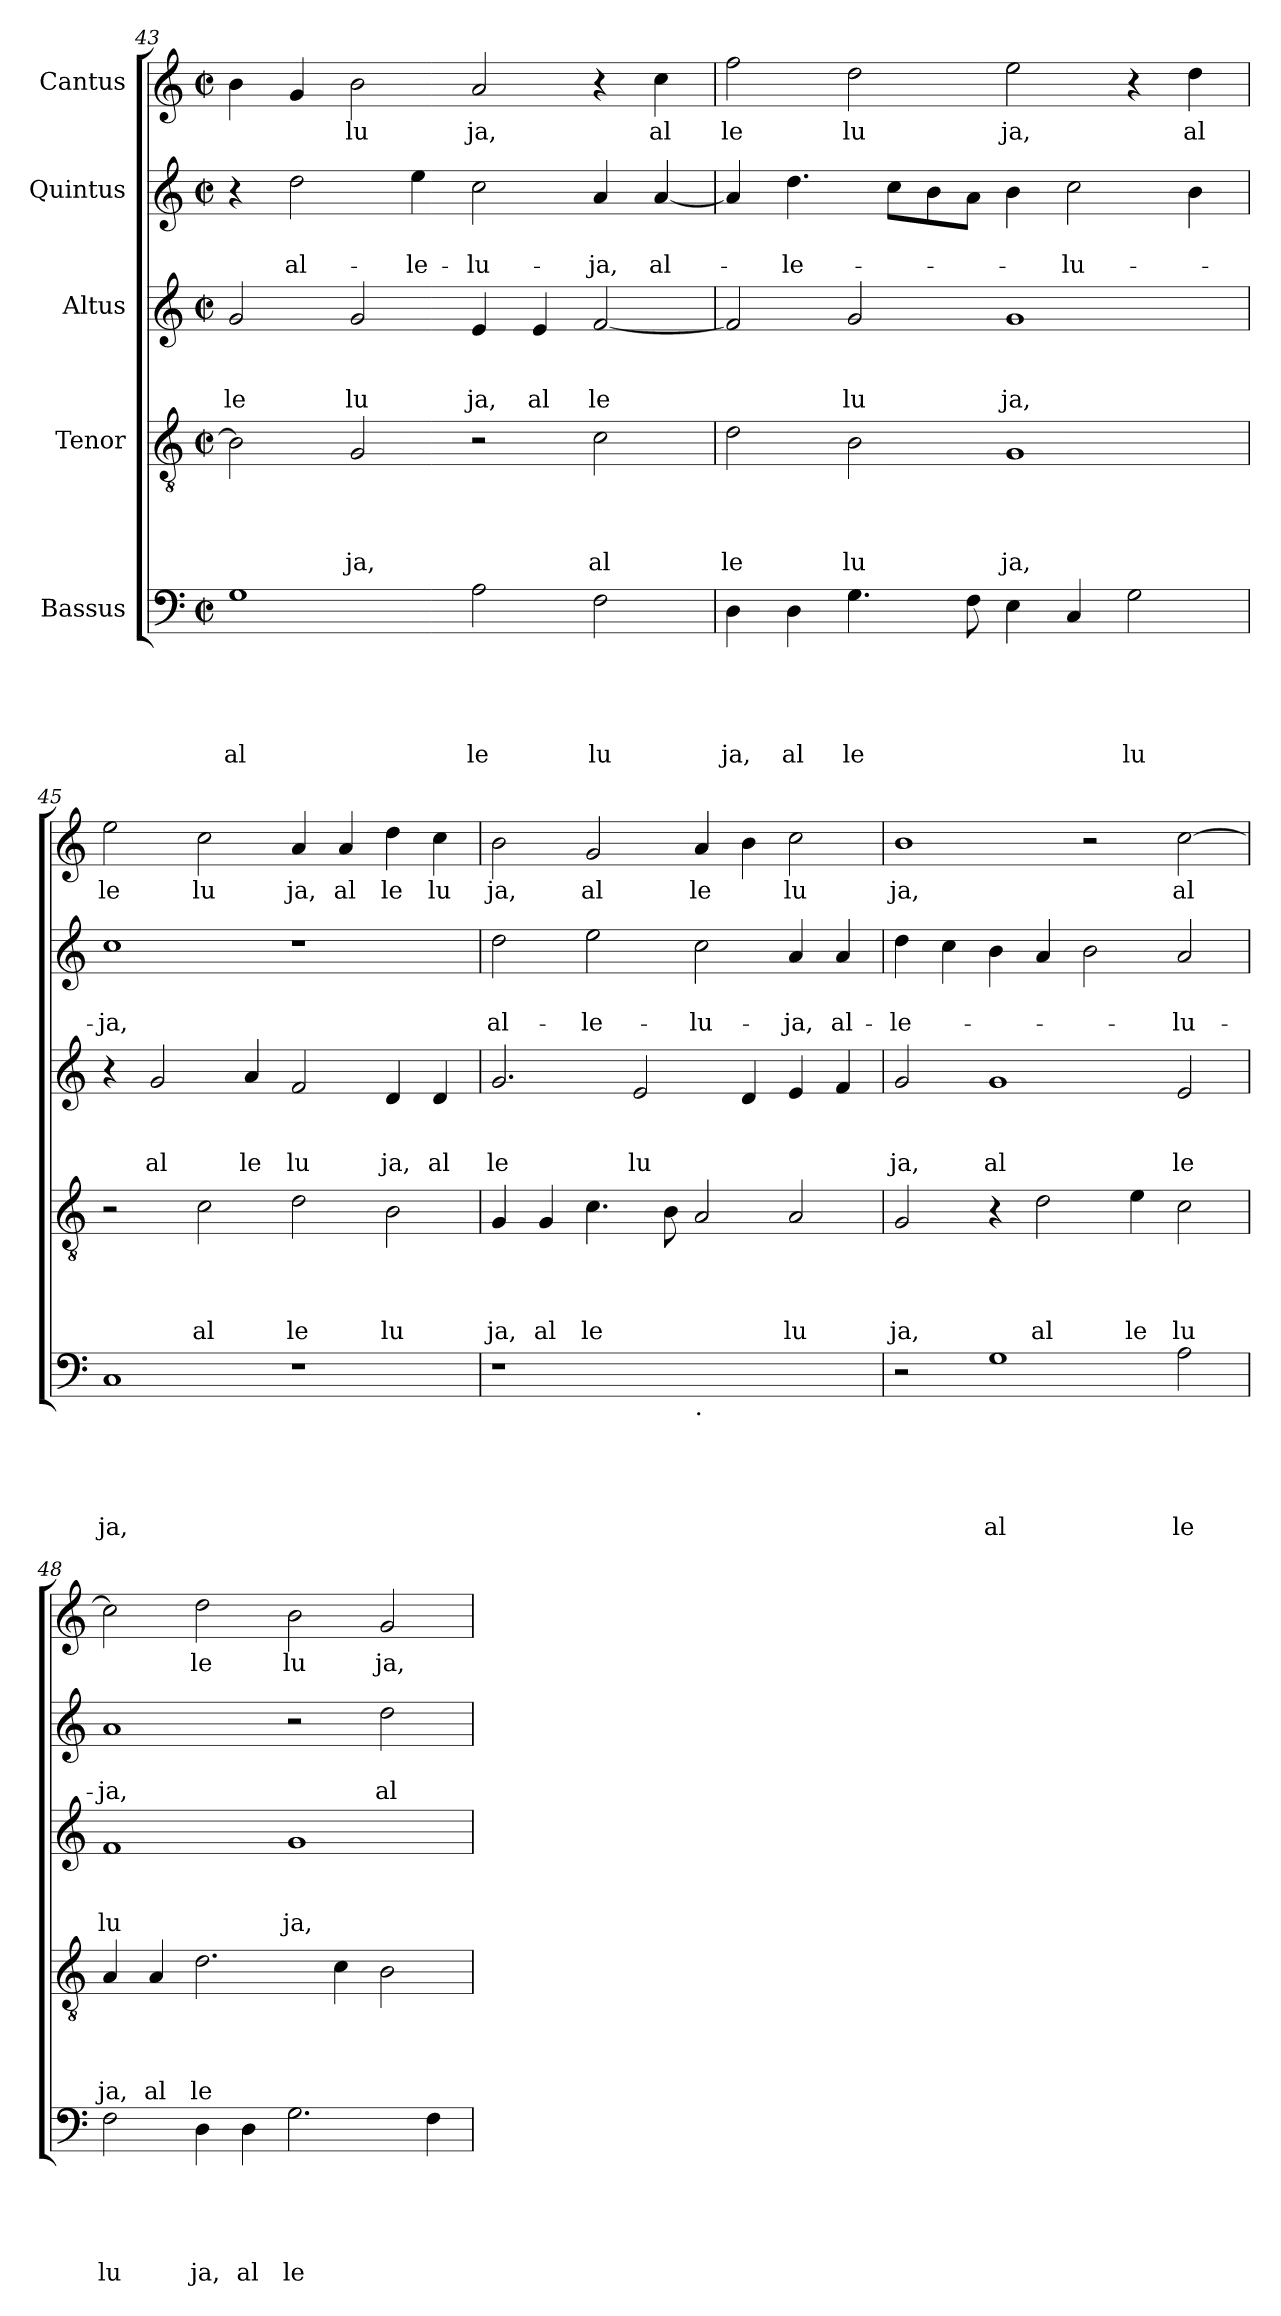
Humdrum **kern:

**kern	**text	**text	**text	**text	**text	**kern	**text	**text	**text	**text	**kern	**text	**text	**text	**kern	**text	**text	**kern	**text
*part5	*part5	*part5	*part5	*part5	*part5	*part4	*part4	*part4	*part4	*part4	*part3	*part3	*part3	*part3	*part2	*part2	*part2	*part1	*part1
*staff5	*staff5	*staff5	*staff5	*staff5	*staff5	*staff4	*staff4	*staff4	*staff4	*staff4	*staff3	*staff3	*staff3	*staff3	*staff2	*staff2	*staff2	*staff1	*staff1
*I"Bassus	*	*	*	*	*	*I"Tenor	*	*	*	*	*I"Altus	*	*	*	*I"Quintus	*	*	*I"Cantus	*
*clefF4	*	*	*	*	*	*clefGv2	*	*	*	*	*clefG2	*	*	*	*clefG2	*	*	*clefG2	*
*k[]	*	*	*	*	*	*k[]	*	*	*	*	*k[]	*	*	*	*k[]	*	*	*k[]	*
*C:	*	*	*	*	*	*C:	*	*	*	*	*C:	*	*	*	*C:	*	*	*C:	*
*M2/2	*	*	*	*	*	*M2/2	*	*	*	*	*M2/2	*	*	*	*M2/2	*	*	*M2/2	*
*met(c|)	*	*	*	*	*	*met(c|)	*	*	*	*	*met(c|)	*	*	*	*met(c|)	*	*	*met(c|)	*
=43	=43	=43	=43	=43	=43	=43	=43	=43	=43	=43	=43	=43	=43	=43	=43	=43	=43	=43	=43
!	!	!	!	!	!LO:LY:b	!	!	!	!	!	!	!	!	!LO:LY:b	!	!	!	!	!
1G	.	.	.	.	al	2B\]	.	.	.	.	2g/	.	.	le	4r	.	.	4b\	.
!	!	!	!	!	!	!	!	!	!	!	!	!	!	!	!	!	!LO:LY:b	!	!
.	.	.	.	.	.	.	.	.	.	.	.	.	.	.	2dd\	.	al-	4g/	.
!	!	!	!	!	!	!	!	!	!	!LO:LY:b	!	!	!	!LO:LY:b	!	!	!	!	!LO:LY:b
.	.	.	.	.	.	2G/	.	.	.	ja,	2g/	.	.	lu	.	.	.	2b\	lu
!	!	!	!	!	!	!	!	!	!	!	!	!	!	!	!	!	!LO:LY:b	!	!
.	.	.	.	.	.	.	.	.	.	.	.	.	.	.	4ee\	.	-le-	.	.
!	!	!	!	!	!LO:LY:b	!	!	!	!	!	!	!	!	!LO:LY:b	!	!	!LO:LY:b	!	!LO:LY:b
2A\	.	.	.	.	le	2r	.	.	.	.	4e/	.	.	ja,	2cc\	.	-lu-	2a/	ja,
!	!	!	!	!	!	!	!	!	!	!	!	!	!	!LO:LY:b	!	!	!	!	!
.	.	.	.	.	.	.	.	.	.	.	4e/	.	.	al	.	.	.	.	.
!	!	!	!	!	!LO:LY:b	!	!	!	!	!LO:LY:b	!	!	!	!LO:LY:b	!	!	!LO:LY:b	!	!
2F\	.	.	.	.	lu	2c\	.	.	.	al	[<2f/	.	.	le	4a/	.	-ja,	4r	.
!	!	!	!	!	!	!	!	!	!	!	!	!	!	!	!	!	!LO:LY:b	!	!LO:LY:b
.	.	.	.	.	.	.	.	.	.	.	.	.	.	.	[<4a/	.	al-	4cc\	al
=44	=44	=44	=44	=44	=44	=44	=44	=44	=44	=44	=44	=44	=44	=44	=44	=44	=44	=44	=44
!	!	!	!	!	!LO:LY:b	!	!	!	!	!LO:LY:b	!	!	!	!	!	!	!	!	!LO:LY:b
4D\	.	.	.	.	ja,	2d\	.	.	.	le	2f/]	.	.	.	4a/]	.	.	2ff\	le
!	!	!	!	!	!LO:LY:b	!	!	!	!	!	!	!	!	!	!	!	!LO:LY:b	!	!
4D\	.	.	.	.	al	.	.	.	.	.	.	.	.	.	4.dd\	.	-le-	.	.
!	!	!	!	!	!LO:LY:b	!	!	!	!	!LO:LY:b	!	!	!	!LO:LY:b	!	!	!	!	!LO:LY:b
4.G\	.	.	.	.	le	2B\	.	.	.	lu	2g/	.	.	lu	.	.	.	2dd\	lu
.	.	.	.	.	.	.	.	.	.	.	.	.	.	.	8cc\L	.	.	.	.
.	.	.	.	.	.	.	.	.	.	.	.	.	.	.	8b\	.	.	.	.
8F\	.	.	.	.	.	.	.	.	.	.	.	.	.	.	8a\J	.	.	.	.
!	!	!	!	!	!	!	!	!	!	!LO:LY:b	!	!	!	!LO:LY:b	!	!	!	!	!LO:LY:b
4E\	.	.	.	.	.	1G	.	.	.	ja,	1g	.	.	ja,	4b\	.	.	2ee\	ja,
!	!	!	!	!	!	!	!	!	!	!	!	!	!	!	!	!	!LO:LY:b	!	!
4C/	.	.	.	.	.	.	.	.	.	.	.	.	.	.	2cc\	.	-lu-	.	.
!	!	!	!	!	!LO:LY:b	!	!	!	!	!	!	!	!	!	!	!	!	!	!
2G\	.	.	.	.	lu	.	.	.	.	.	.	.	.	.	.	.	.	4r	.
!	!	!	!	!	!	!	!	!	!	!	!	!	!	!	!	!	!	!	!LO:LY:b
.	.	.	.	.	.	.	.	.	.	.	.	.	.	.	4b\	.	.	4dd\	al
!!LO:LB:g=z
=45	=45	=45	=45	=45	=45	=45	=45	=45	=45	=45	=45	=45	=45	=45	=45	=45	=45	=45	=45
!	!	!	!	!	!LO:LY:b	!	!	!	!	!	!	!	!	!	!	!	!LO:LY:b	!	!LO:LY:b
1C	.	.	.	.	ja,	2r	.	.	.	.	4r	.	.	.	1cc	.	-ja,	2ee\	le
!	!	!	!	!	!	!	!	!	!	!	!	!	!	!LO:LY:b	!	!	!	!	!
.	.	.	.	.	.	.	.	.	.	.	2g/	.	.	al	.	.	.	.	.
!	!	!	!	!	!	!	!	!	!	!LO:LY:b	!	!	!	!	!	!	!	!	!LO:LY:b
.	.	.	.	.	.	2c\	.	.	.	al	.	.	.	.	.	.	.	2cc\	lu
!	!	!	!	!	!	!	!	!	!	!	!	!	!	!LO:LY:b	!	!	!	!	!
.	.	.	.	.	.	.	.	.	.	.	4a/	.	.	le	.	.	.	.	.
!	!	!	!	!	!	!	!	!	!	!LO:LY:b	!	!	!	!LO:LY:b	!	!	!	!	!LO:LY:b
1r	.	.	.	.	.	2d\	.	.	.	le	2f/	.	.	lu	1r	.	.	4a/	ja,
!	!	!	!	!	!	!	!	!	!	!	!	!	!	!	!	!	!	!	!LO:LY:b
.	.	.	.	.	.	.	.	.	.	.	.	.	.	.	.	.	.	4a/	al
!	!	!	!	!	!	!	!	!	!	!LO:LY:b	!	!	!	!LO:LY:b	!	!	!	!	!LO:LY:b
.	.	.	.	.	.	2B\	.	.	.	lu	4d/	.	.	ja,	.	.	.	4dd\	le
!	!	!	!	!	!	!	!	!	!	!	!	!	!	!LO:LY:b	!	!	!	!	!LO:LY:b
.	.	.	.	.	.	.	.	.	.	.	4d/	.	.	al	.	.	.	4cc\	lu
=46	=46	=46	=46	=46	=46	=46	=46	=46	=46	=46	=46	=46	=46	=46	=46	=46	=46	=46	=46
!	!	!	!	!	!	!	!	!	!	!LO:LY:b	!	!	!	!LO:LY:b	!	!	!LO:LY:b	!	!LO:LY:b
1r	.	.	.	.	.	4G/	.	.	.	ja,	2.g/	.	.	le	2dd\	.	al-	2b\	ja,
!	!	!	!	!	!	!	!	!	!	!LO:LY:b	!	!	!	!	!	!	!	!	!
.	.	.	.	.	.	4G/	.	.	.	al	.	.	.	.	.	.	.	.	.
!	!	!	!	!	!	!	!	!	!	!LO:LY:b	!	!	!	!	!	!	!LO:LY:b	!	!LO:LY:b
.	.	.	.	.	.	4.c\	.	.	.	le	.	.	.	.	2ee\	.	-le-	2g/	al
!	!	!	!	!	!	!	!	!	!	!	!	!	!	!LO:LY:b	!	!	!	!	!
.	.	.	.	.	.	.	.	.	.	.	2e/	.	.	lu	.	.	.	.	.
.	.	.	.	.	.	8B\	.	.	.	.	.	.	.	.	.	.	.	.	.
!LO:TX:b:t=.	!	!	!	!	!	!	!	!	!	!	!	!	!	!	!	!	!	!	!
!	!	!	!	!	!	!	!	!	!	!	!	!	!	!	!	!	!LO:LY:b	!	!LO:LY:b
1ryy	.	.	.	.	.	2A/	.	.	.	.	.	.	.	.	2cc\	.	-lu-	4a/	le
.	.	.	.	.	.	.	.	.	.	.	4d/	.	.	.	.	.	.	4b\	.
!	!	!	!	!	!	!	!	!	!	!LO:LY:b	!	!	!	!	!	!	!LO:LY:b	!	!LO:LY:b
.	.	.	.	.	.	2A/	.	.	.	lu	4e/	.	.	.	4a/	.	-ja,	2cc\	lu
!	!	!	!	!	!	!	!	!	!	!	!	!	!	!	!	!	!LO:LY:b	!	!
.	.	.	.	.	.	.	.	.	.	.	4f/	.	.	.	4a/	.	al-	.	.
=47	=47	=47	=47	=47	=47	=47	=47	=47	=47	=47	=47	=47	=47	=47	=47	=47	=47	=47	=47
!	!	!	!	!	!	!	!	!	!	!LO:LY:b	!	!	!	!LO:LY:b	!	!	!LO:LY:b	!	!LO:LY:b
2r	.	.	.	.	.	2G/	.	.	.	ja,	2g/	.	.	ja,	4dd\	.	-le-	1b	ja,
.	.	.	.	.	.	.	.	.	.	.	.	.	.	.	4cc\	.	.	.	.
!	!	!	!	!	!LO:LY:b	!	!	!	!	!	!	!	!	!LO:LY:b	!	!	!	!	!
1G	.	.	.	.	al	4r	.	.	.	.	1g	.	.	al	4b\	.	.	.	.
!	!	!	!	!	!	!	!	!	!	!LO:LY:b	!	!	!	!	!	!	!	!	!
.	.	.	.	.	.	2d\	.	.	.	al	.	.	.	.	4a/	.	.	.	.
.	.	.	.	.	.	.	.	.	.	.	.	.	.	.	2b\	.	.	2r	.
!	!	!	!	!	!	!	!	!	!	!LO:LY:b	!	!	!	!	!	!	!	!	!
.	.	.	.	.	.	4e\	.	.	.	le	.	.	.	.	.	.	.	.	.
!	!	!	!	!	!LO:LY:b	!	!	!	!	!LO:LY:b	!	!	!	!LO:LY:b	!	!	!LO:LY:b	!	!LO:LY:b
2A\	.	.	.	.	le	2c\	.	.	.	lu	2e/	.	.	le	2a/	.	-lu-	[>2cc\	al
=48	=48	=48	=48	=48	=48	=48	=48	=48	=48	=48	=48	=48	=48	=48	=48	=48	=48	=48	=48
!	!	!	!	!	!LO:LY:b	!	!	!	!	!LO:LY:b	!	!	!	!LO:LY:b	!	!	!LO:LY:b	!	!
2F\	.	.	.	.	lu	4A/	.	.	.	ja,	1f	.	.	lu	1a	.	-ja,	2cc\]	.
!	!	!	!	!	!	!	!	!	!	!LO:LY:b	!	!	!	!	!	!	!	!	!
.	.	.	.	.	.	4A/	.	.	.	al	.	.	.	.	.	.	.	.	.
!	!	!	!	!	!LO:LY:b	!	!	!	!	!LO:LY:b	!	!	!	!	!	!	!	!	!LO:LY:b
4D\	.	.	.	.	ja,	2.d\	.	.	.	le	.	.	.	.	.	.	.	2dd\	le
!	!	!	!	!	!LO:LY:b	!	!	!	!	!	!	!	!	!	!	!	!	!	!
4D\	.	.	.	.	al	.	.	.	.	.	.	.	.	.	.	.	.	.	.
!	!	!	!	!	!LO:LY:b	!	!	!	!	!	!	!	!	!LO:LY:b	!	!	!	!	!LO:LY:b
2.G\	.	.	.	.	le	.	.	.	.	.	1g	.	.	ja,	2r	.	.	2b\	lu
.	.	.	.	.	.	4c\	.	.	.	.	.	.	.	.	.	.	.	.	.
!	!	!	!	!	!	!	!	!	!	!	!	!	!	!	!	!	!LO:LY:b	!	!LO:LY:b
.	.	.	.	.	.	2B\	.	.	.	.	.	.	.	.	2dd\	.	al-	2g/	ja,
4F\	.	.	.	.	.	.	.	.	.	.	.	.	.	.	.	.	.	.	.
=	=	=	=	=	=	=	=	=	=	=	=	=	=	=	=	=	=	=	=
*-	*-	*-	*-	*-	*-	*-	*-	*-	*-	*-	*-	*-	*-	*-	*-	*-	*-	*-	*-
